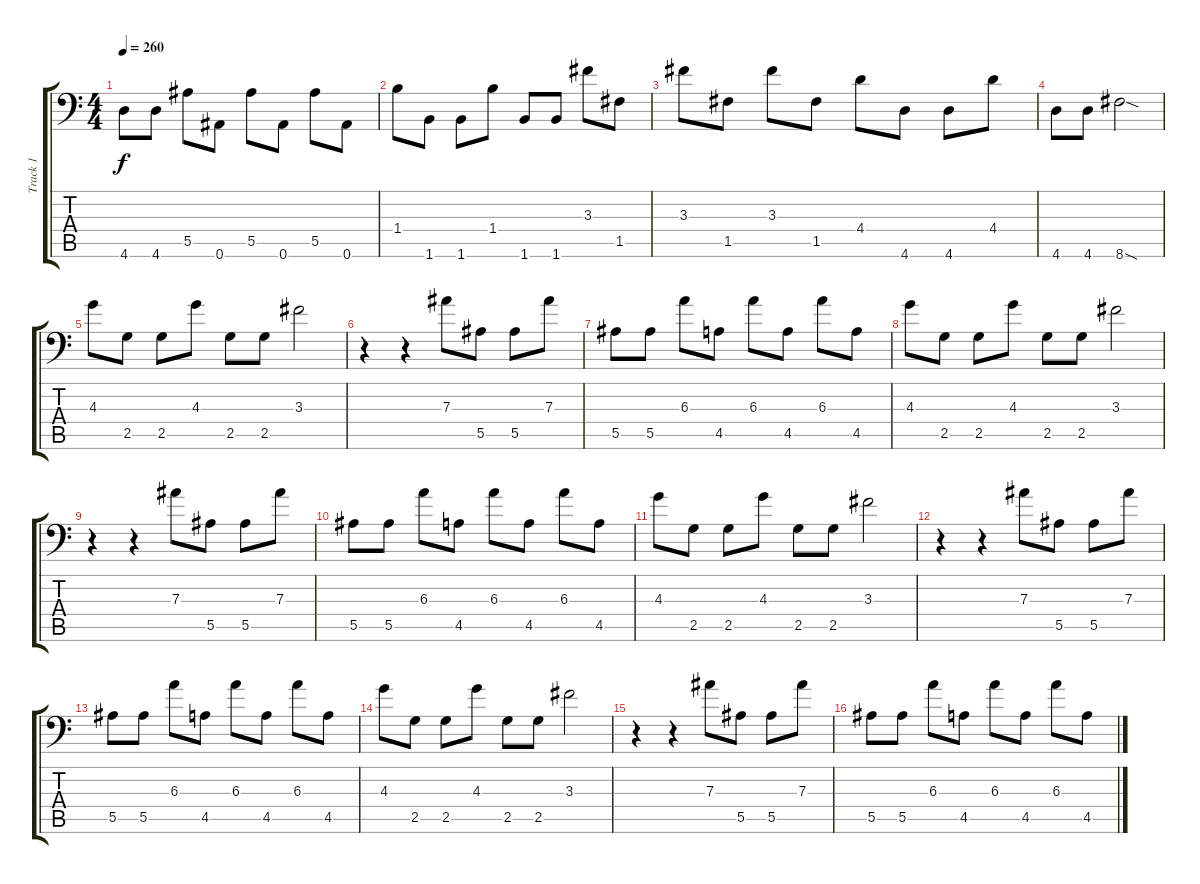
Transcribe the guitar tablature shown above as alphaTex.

\track ("Track 1" "Track 1") {instrument overdrivenguitar}
\staff {score tabs}
\tuning (C4 G3 Eb3 Bb2 F2 Bb1) {hide}
\ts (4 4)
\tempo 260
\clef f4
\ks c
4.6.8{dy f} 4.6.8 5.5.8 0.6.8 5.5.8 0.6.8 5.5.8 0.6.8 |
1.4.8 1.6.8 1.6.8 1.4.8 1.6.8 1.6.8 3.3.8 1.5.8 |
3.3.8 1.5.8 3.3.8 1.5.8 4.4.8 4.6.8 4.6.8 4.4.8 |
4.6.8 4.6.8 8.6{sod}.2 |
4.3.8 2.5.8 2.5.8 4.3.8 2.5.8 2.5.8 3.3.2 |
r.4 r.4 7.3.8 5.5.8 5.5.8 7.3.8 |
5.5.8 5.5.8 6.3.8 4.5.8 6.3.8 4.5.8 6.3.8 4.5.8 |
4.3.8 2.5.8 2.5.8 4.3.8 2.5.8 2.5.8 3.3.2 |
r.4 r.4 7.3.8 5.5.8 5.5.8 7.3.8 |
5.5.8 5.5.8 6.3.8 4.5.8 6.3.8 4.5.8 6.3.8 4.5.8 |
4.3.8 2.5.8 2.5.8 4.3.8 2.5.8 2.5.8 3.3.2 |
r.4 r.4 7.3.8 5.5.8 5.5.8 7.3.8 |
5.5.8 5.5.8 6.3.8 4.5.8 6.3.8 4.5.8 6.3.8 4.5.8 |
4.3.8 2.5.8 2.5.8 4.3.8 2.5.8 2.5.8 3.3.2 |
r.4 r.4 7.3.8 5.5.8 5.5.8 7.3.8 |
5.5.8 5.5.8 6.3.8 4.5.8 6.3.8 4.5.8 6.3.8 4.5.8
